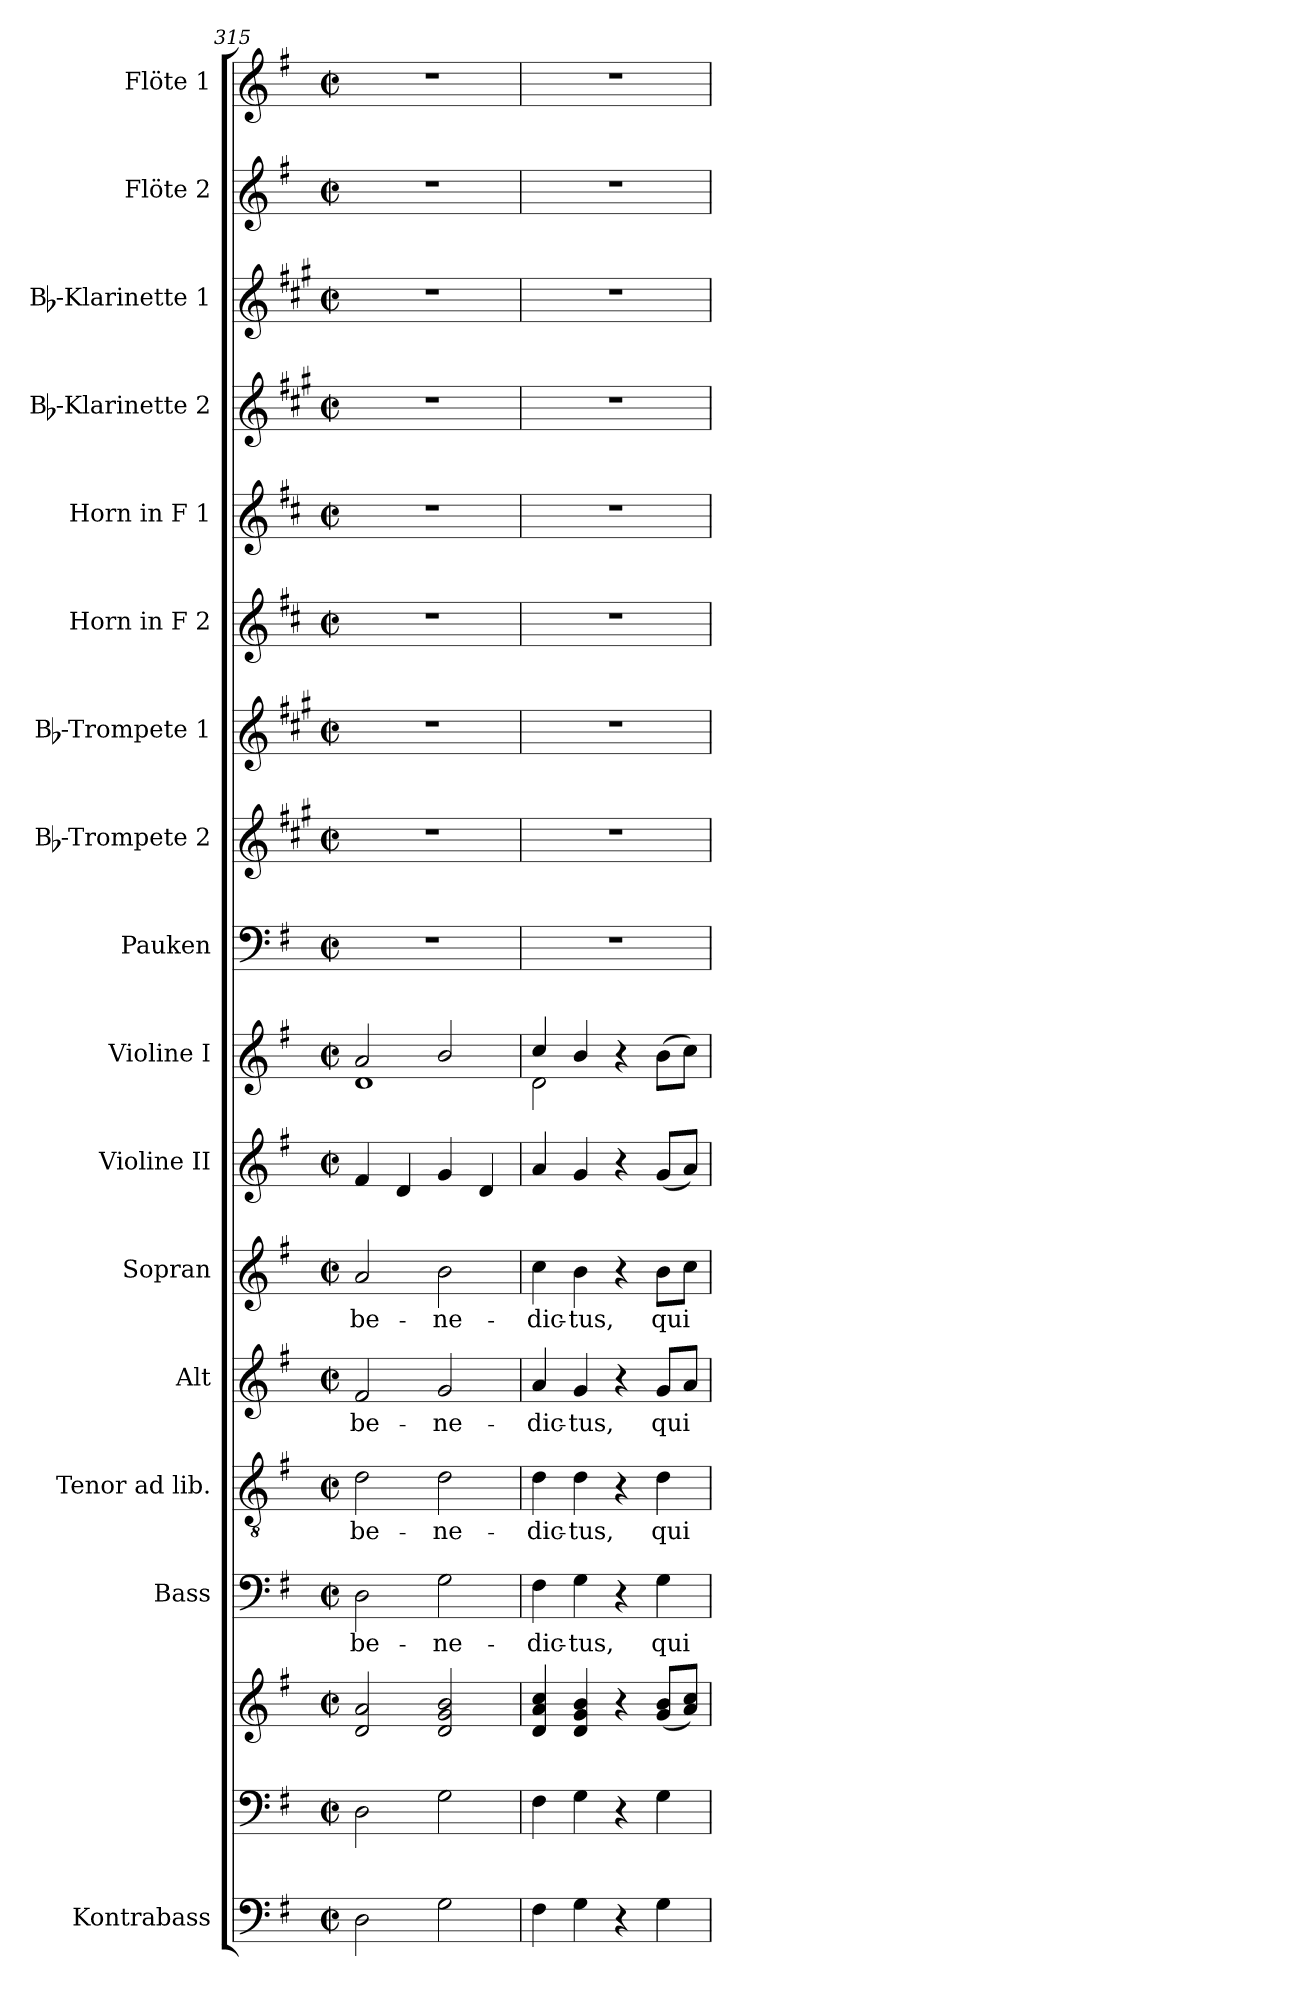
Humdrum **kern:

**kern	**kern	**kern	**kern	**text	**kern	**text	**kern	**text	**kern	**text	**kern	**kern	**kern	**kern	**kern	**kern	**kern	**kern	**kern	**kern	**kern
*part17	*part16	*part16	*part15	*part15	*part14	*part14	*part13	*part13	*part12	*part12	*part11	*part10	*part9	*part8	*part7	*part6	*part5	*part4	*part3	*part2	*part1
*staff18	*staff17	*staff16	*staff15	*staff15	*staff14	*staff14	*staff13	*staff13	*staff12	*staff12	*staff11	*staff10	*staff9	*staff8	*staff7	*staff6	*staff5	*staff4	*staff3	*staff2	*staff1
*I"Kontrabass	*	*	*I"Bass	*	*I"Tenor ad lib.	*	*I"Alt	*	*I"Sopran	*	*I"Violine II	*I"Violine I	*I"Pauken	*I"Bb-Trompete 2	*I"Bb-Trompete 1	*I"Horn in F 2	*I"Horn in F 1	*I"Bb-Klarinette 2	*I"Bb-Klarinette 1	*I"Flöte 2	*I"Flöte 1
*I'Kb.	*	*	*I'B.	*	*I'T.	*	*I'A.	*	*I'S.	*	*I'Vl. II	*I'Vl. I	*I'Pk.	*I'Bb Trp. 2	*I'Bb Trp. 1	*	*	*I'Bb Kl. 2	*I'Bb Kl. 1	*I'Fl. 2	*I'Fl. 1
*clefF4	*clefF4	*clefG2	*clefF4	*	*clefGv2	*	*clefG2	*	*clefG2	*	*clefG2	*clefG2	*clefF4	*clefG2	*clefG2	*clefG2	*clefG2	*clefG2	*clefG2	*clefG2	*clefG2
*ITrd7c12	*	*	*	*	*	*	*	*	*	*	*	*	*	*ITrd1c2	*ITrd1c2	*ITrd4c7	*ITrd4c7	*ITrd1c2	*ITrd1c2	*	*
*k[f#]	*k[f#]	*k[f#]	*k[f#]	*	*k[f#]	*	*k[f#]	*	*k[f#]	*	*k[f#]	*k[f#]	*k[f#]	*k[f#]	*k[f#]	*k[f#]	*k[f#]	*k[f#]	*k[f#]	*k[f#]	*k[f#]
*G:	*G:	*G:	*G:	*	*G:	*	*G:	*	*G:	*	*G:	*G:	*G:	*G:	*G:	*G:	*G:	*G:	*G:	*G:	*G:
*M2/2	*M2/2	*M2/2	*M2/2	*	*M2/2	*	*M2/2	*	*M2/2	*	*M2/2	*M2/2	*M2/2	*M2/2	*M2/2	*M2/2	*M2/2	*M2/2	*M2/2	*M2/2	*M2/2
*met(c|)	*met(c|)	*met(c|)	*met(c|)	*	*met(c|)	*	*met(c|)	*	*met(c|)	*	*met(c|)	*met(c|)	*met(c|)	*met(c|)	*met(c|)	*met(c|)	*met(c|)	*met(c|)	*met(c|)	*met(c|)	*met(c|)
=315	=315	=315	=315	=315	=315	=315	=315	=315	=315	=315	=315	=315	=315	=315	=315	=315	=315	=315	=315	=315	=315
!	!	!	!	!LO:LY:b	!	!LO:LY:b	!	!LO:LY:b	!	!LO:LY:b	!	!	!	!	!	!	!	!	!	!	!
*	*	*	*	*	*	*	*	*	*	*	*	*^	*	*	*	*	*	*	*	*	*
2DD\	2D\	2d/ 2a/	2D\	be-	2d\	be-	2f#/	be-	2a/	be-	4f#/	2a/	1d	1r	1r	1r	1r	1r	1r	1r	1r	1r
.	.	.	.	.	.	.	.	.	.	.	4d/	.	.	.	.	.	.	.	.	.	.	.
!	!	!	!	!LO:LY:b	!	!LO:LY:b	!	!LO:LY:b	!	!LO:LY:b	!	!	!	!	!	!	!	!	!	!	!	!
2GG\	2G\	2d/ 2g/ 2b/	2G\	-ne-	2d\	-ne-	2g/	-ne-	2b\	-ne-	4g/	2b/	.	.	.	.	.	.	.	.	.	.
.	.	.	.	.	.	.	.	.	.	.	4d/	.	.	.	.	.	.	.	.	.	.	.
=316	=316	=316	=316	=316	=316	=316	=316	=316	=316	=316	=316	=316	=316	=316	=316	=316	=316	=316	=316	=316	=316	=316
!	!	!	!	!LO:LY:b	!	!LO:LY:b	!	!LO:LY:b	!	!LO:LY:b	!	!	!	!	!	!	!	!	!	!	!	!
4FF#\	4F#\	4d/ 4a/ 4cc/	4F#\	-dic-	4d\	-dic-	4a/	-dic-	4cc\	-dic-	4a/	4cc/	2d\	1r	1r	1r	1r	1r	1r	1r	1r	1r
!	!	!	!	!LO:LY:b	!	!LO:LY:b	!	!LO:LY:b	!	!LO:LY:b	!	!	!	!	!	!	!	!	!	!	!	!
4GG\	4G\	4d/ 4g/ 4b/	4G\	-tus,	4d\	-tus,	4g/	-tus,	4b\	-tus,	4g/	4b/	.	.	.	.	.	.	.	.	.	.
4r	4r	4r	4r	.	4r	.	4r	.	4r	.	4r	4r	2ryy	.	.	.	.	.	.	.	.	.
!	!	!	!	!LO:LY:b	!	!LO:LY:b	!	!LO:LY:b	!	!LO:LY:b	!	!	!	!	!	!	!	!	!	!	!	!
4GG\	4G\	(<8g/ 8b/L	4G\	qui	4d\	qui	8g/L	qui	8b\L	qui	(<8g/L	(>8b\L	.	.	.	.	.	.	.	.	.	.
.	.	8a/ 8cc/J)	.	.	.	.	8a/J	.	8cc\J	.	8a/J)	8cc\J)	.	.	.	.	.	.	.	.	.	.
*	*	*	*	*	*	*	*	*	*	*	*	*v	*v	*	*	*	*	*	*	*	*	*
=	=	=	=	=	=	=	=	=	=	=	=	=	=	=	=	=	=	=	=	=	=
*-	*-	*-	*-	*-	*-	*-	*-	*-	*-	*-	*-	*-	*-	*-	*-	*-	*-	*-	*-	*-	*-
